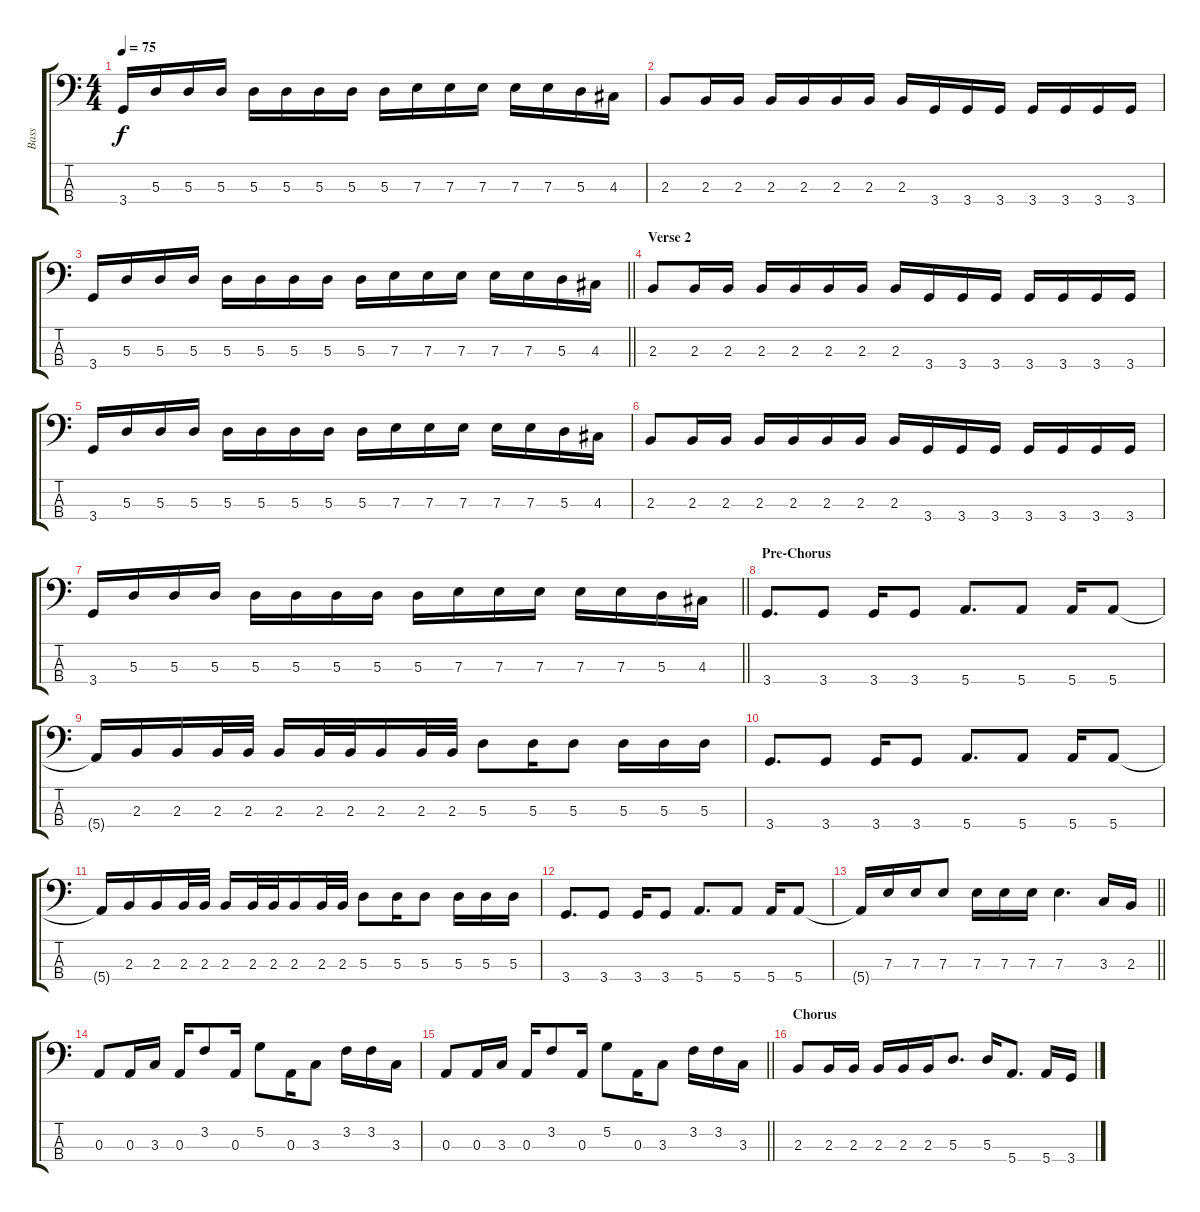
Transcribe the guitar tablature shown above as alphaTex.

\track ("Bass" "Bass") {instrument electricbassfinger}
\staff {score tabs}
\tuning (G2 D2 A1 E1) {hide}
\ts (4 4)
\tempo 75
\clef f4
\ks c
3.4.16{dy f} 5.3.16 5.3.16 5.3.16 5.3.16 5.3.16 5.3.16 5.3.16 5.3.16 7.3.16 7.3.16 7.3.16 7.3.16 7.3.16 5.3.16 4.3.16 |
2.3.8 2.3.16 2.3.16 2.3.16 2.3.16 2.3.16 2.3.16 2.3.16 3.4.16 3.4.16 3.4.16 3.4.16 3.4.16 3.4.16 3.4.16 |
\barLineRight lightlight
3.4.16 5.3.16 5.3.16 5.3.16 5.3.16 5.3.16 5.3.16 5.3.16 5.3.16 7.3.16 7.3.16 7.3.16 7.3.16 7.3.16 5.3.16 4.3.16 |
\section ("" "Verse 2")
2.3.8 2.3.16 2.3.16 2.3.16 2.3.16 2.3.16 2.3.16 2.3.16 3.4.16 3.4.16 3.4.16 3.4.16 3.4.16 3.4.16 3.4.16 |
3.4.16 5.3.16 5.3.16 5.3.16 5.3.16 5.3.16 5.3.16 5.3.16 5.3.16 7.3.16 7.3.16 7.3.16 7.3.16 7.3.16 5.3.16 4.3.16 |
2.3.8 2.3.16 2.3.16 2.3.16 2.3.16 2.3.16 2.3.16 2.3.16 3.4.16 3.4.16 3.4.16 3.4.16 3.4.16 3.4.16 3.4.16 |
\barLineRight lightlight
3.4.16 5.3.16 5.3.16 5.3.16 5.3.16 5.3.16 5.3.16 5.3.16 5.3.16 7.3.16 7.3.16 7.3.16 7.3.16 7.3.16 5.3.16 4.3.16 |
\section ("" "Pre-Chorus")
3.4.8{d} 3.4.8 3.4.16 3.4.8 5.4.8{d} 5.4.8 5.4.16 5.4.8 |
5.4{t}.16 2.3.16 2.3.16 2.3.32 2.3.32 2.3.16 2.3.32 2.3.32 2.3.16 2.3.32 2.3.32 5.3.8 5.3.16 5.3.8 5.3.16 5.3.16 5.3.16 |
3.4.8{d} 3.4.8 3.4.16 3.4.8 5.4.8{d} 5.4.8 5.4.16 5.4.8 |
5.4{t}.16 2.3.16 2.3.16 2.3.32 2.3.32 2.3.16 2.3.32 2.3.32 2.3.16 2.3.32 2.3.32 5.3.8 5.3.16 5.3.8 5.3.16 5.3.16 5.3.16 |
3.4.8{d} 3.4.8 3.4.16 3.4.8 5.4.8{d} 5.4.8 5.4.16 5.4.8 |
\barLineRight lightlight
5.4{t}.16 7.3.16 7.3.16 7.3.8 7.3.16 7.3.16 7.3.16 7.3.4{d} 3.3.16 2.3.16 |
0.3.8 0.3.16 3.3.16 0.3.16 3.2.8 0.3.16 5.2.8 0.3.16 3.3.8 3.2.16 3.2.16 3.3.16 |
\barLineRight lightlight
0.3.8 0.3.16 3.3.16 0.3.16 3.2.8 0.3.16 5.2.8 0.3.16 3.3.8 3.2.16 3.2.16 3.3.16 |
\section ("" "Chorus")
2.3.8 2.3.16 2.3.16 2.3.16 2.3.16 2.3.16 5.3.8{d} 5.3.16 5.4.8{d} 5.4.16 3.4.16
